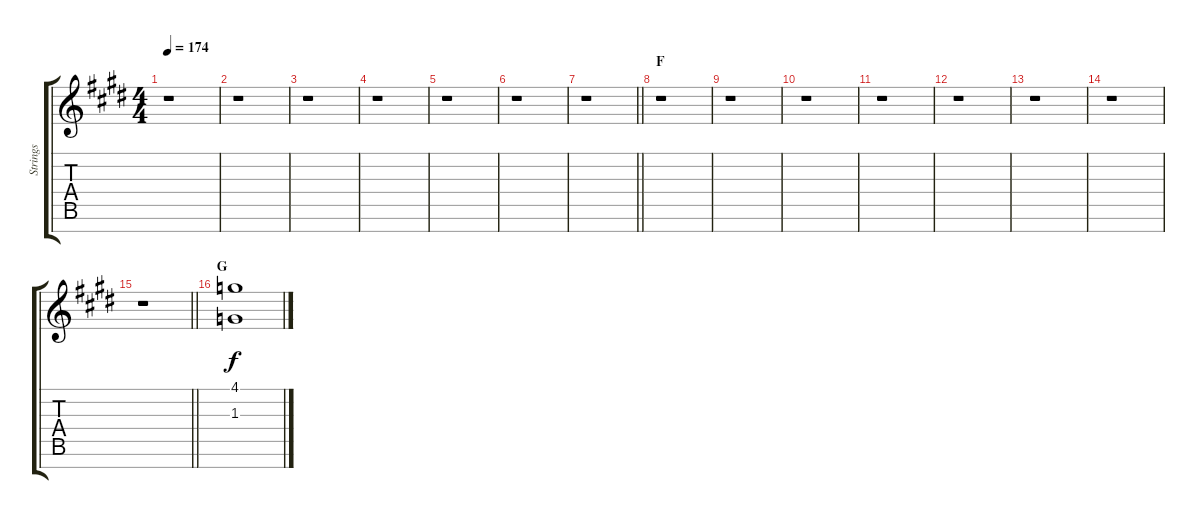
\track ("Strings" "Strings") {instrument stringensemble1}
\staff {score tabs}
\tuning (Eb5 Bb4 Gb4 Db4 Ab3 Eb3 Bb2) {hide}
\ts (4 4)
\tempo 174
\clef g2
\ks e
r.1{dy f} |
r.1 |
r.1 |
r.1 |
r.1 |
r.1 |
\barLineRight lightlight
r.1 |
\section ("" "F")
r.1 |
r.1 |
r.1 |
r.1 |
r.1 |
r.1 |
r.1 |
\barLineRight lightlight
r.1 |
\section ("" "G")
(4.1 1.3).1
